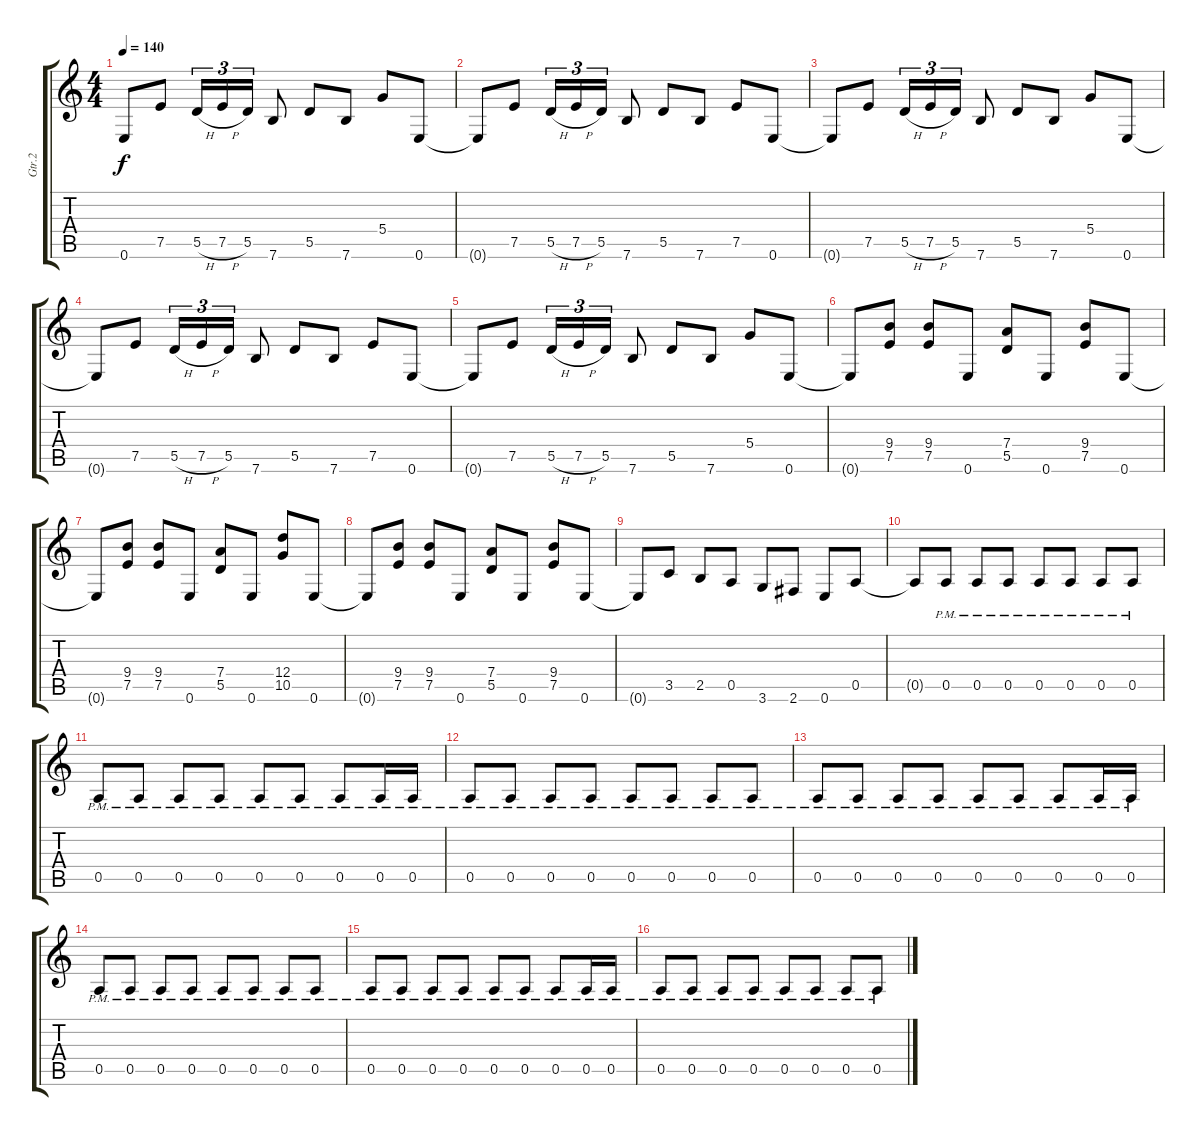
\track ("Gtr.2" "Gtr.2") {instrument overdrivenguitar}
\staff {score tabs}
\tuning (E4 B3 G3 D3 A2 E2) {hide}
\ts (4 4)
\tempo 140
\clef g2
\ks c
0.6{t}.8{dy f} 7.5.8 5.5{h}.16{tu (3 2)} 7.5{h}.16{tu (3 2)} 5.5.16{tu (3 2)} 7.6.8 5.5.8 7.6.8 5.4.8 0.6.8 |
0.6{t}.8 7.5.8 5.5{h}.16{tu (3 2)} 7.5{h}.16{tu (3 2)} 5.5.16{tu (3 2)} 7.6.8 5.5.8 7.6.8 7.5.8 0.6.8 |
0.6{t}.8 7.5.8 5.5{h}.16{tu (3 2)} 7.5{h}.16{tu (3 2)} 5.5.16{tu (3 2)} 7.6.8 5.5.8 7.6.8 5.4.8 0.6.8 |
0.6{t}.8 7.5.8 5.5{h}.16{tu (3 2)} 7.5{h}.16{tu (3 2)} 5.5.16{tu (3 2)} 7.6.8 5.5.8 7.6.8 7.5.8 0.6.8 |
0.6{t}.8 7.5.8 5.5{h}.16{tu (3 2)} 7.5{h}.16{tu (3 2)} 5.5.16{tu (3 2)} 7.6.8 5.5.8 7.6.8 5.4.8 0.6.8 |
0.6{t}.8 (9.4 7.5).8 (9.4 7.5).8 0.6.8 (7.4 5.5).8 0.6.8 (9.4 7.5).8 0.6.8 |
0.6{t}.8 (9.4 7.5).8 (9.4 7.5).8 0.6.8 (7.4 5.5).8 0.6.8 (12.4 10.5).8 0.6.8 |
0.6{t}.8 (9.4 7.5).8 (9.4 7.5).8 0.6.8 (7.4 5.5).8 0.6.8 (9.4 7.5).8 0.6.8 |
0.6{t}.8 3.5.8 2.5.8 0.5.8 3.6.8 2.6.8 0.6.8 0.5.8 |
0.5{t}.8 0.5{pm}.8 0.5{pm}.8 0.5{pm}.8 0.5{pm}.8 0.5{pm}.8 0.5{pm}.8 0.5{pm}.8 |
0.5{pm}.8 0.5{pm}.8 0.5{pm}.8 0.5{pm}.8 0.5{pm}.8 0.5{pm}.8 0.5{pm}.8 0.5{pm}.16 0.5{pm}.16 |
0.5{pm}.8 0.5{pm}.8 0.5{pm}.8 0.5{pm}.8 0.5{pm}.8 0.5{pm}.8 0.5{pm}.8 0.5{pm}.8 |
0.5{pm}.8 0.5{pm}.8 0.5{pm}.8 0.5{pm}.8 0.5{pm}.8 0.5{pm}.8 0.5{pm}.8 0.5{pm}.16 0.5{pm}.16 |
0.5{pm}.8 0.5{pm}.8 0.5{pm}.8 0.5{pm}.8 0.5{pm}.8 0.5{pm}.8 0.5{pm}.8 0.5{pm}.8 |
0.5{pm}.8 0.5{pm}.8 0.5{pm}.8 0.5{pm}.8 0.5{pm}.8 0.5{pm}.8 0.5{pm}.8 0.5{pm}.16 0.5{pm}.16 |
0.5{pm}.8 0.5{pm}.8 0.5{pm}.8 0.5{pm}.8 0.5{pm}.8 0.5{pm}.8 0.5{pm}.8 0.5{pm}.8
